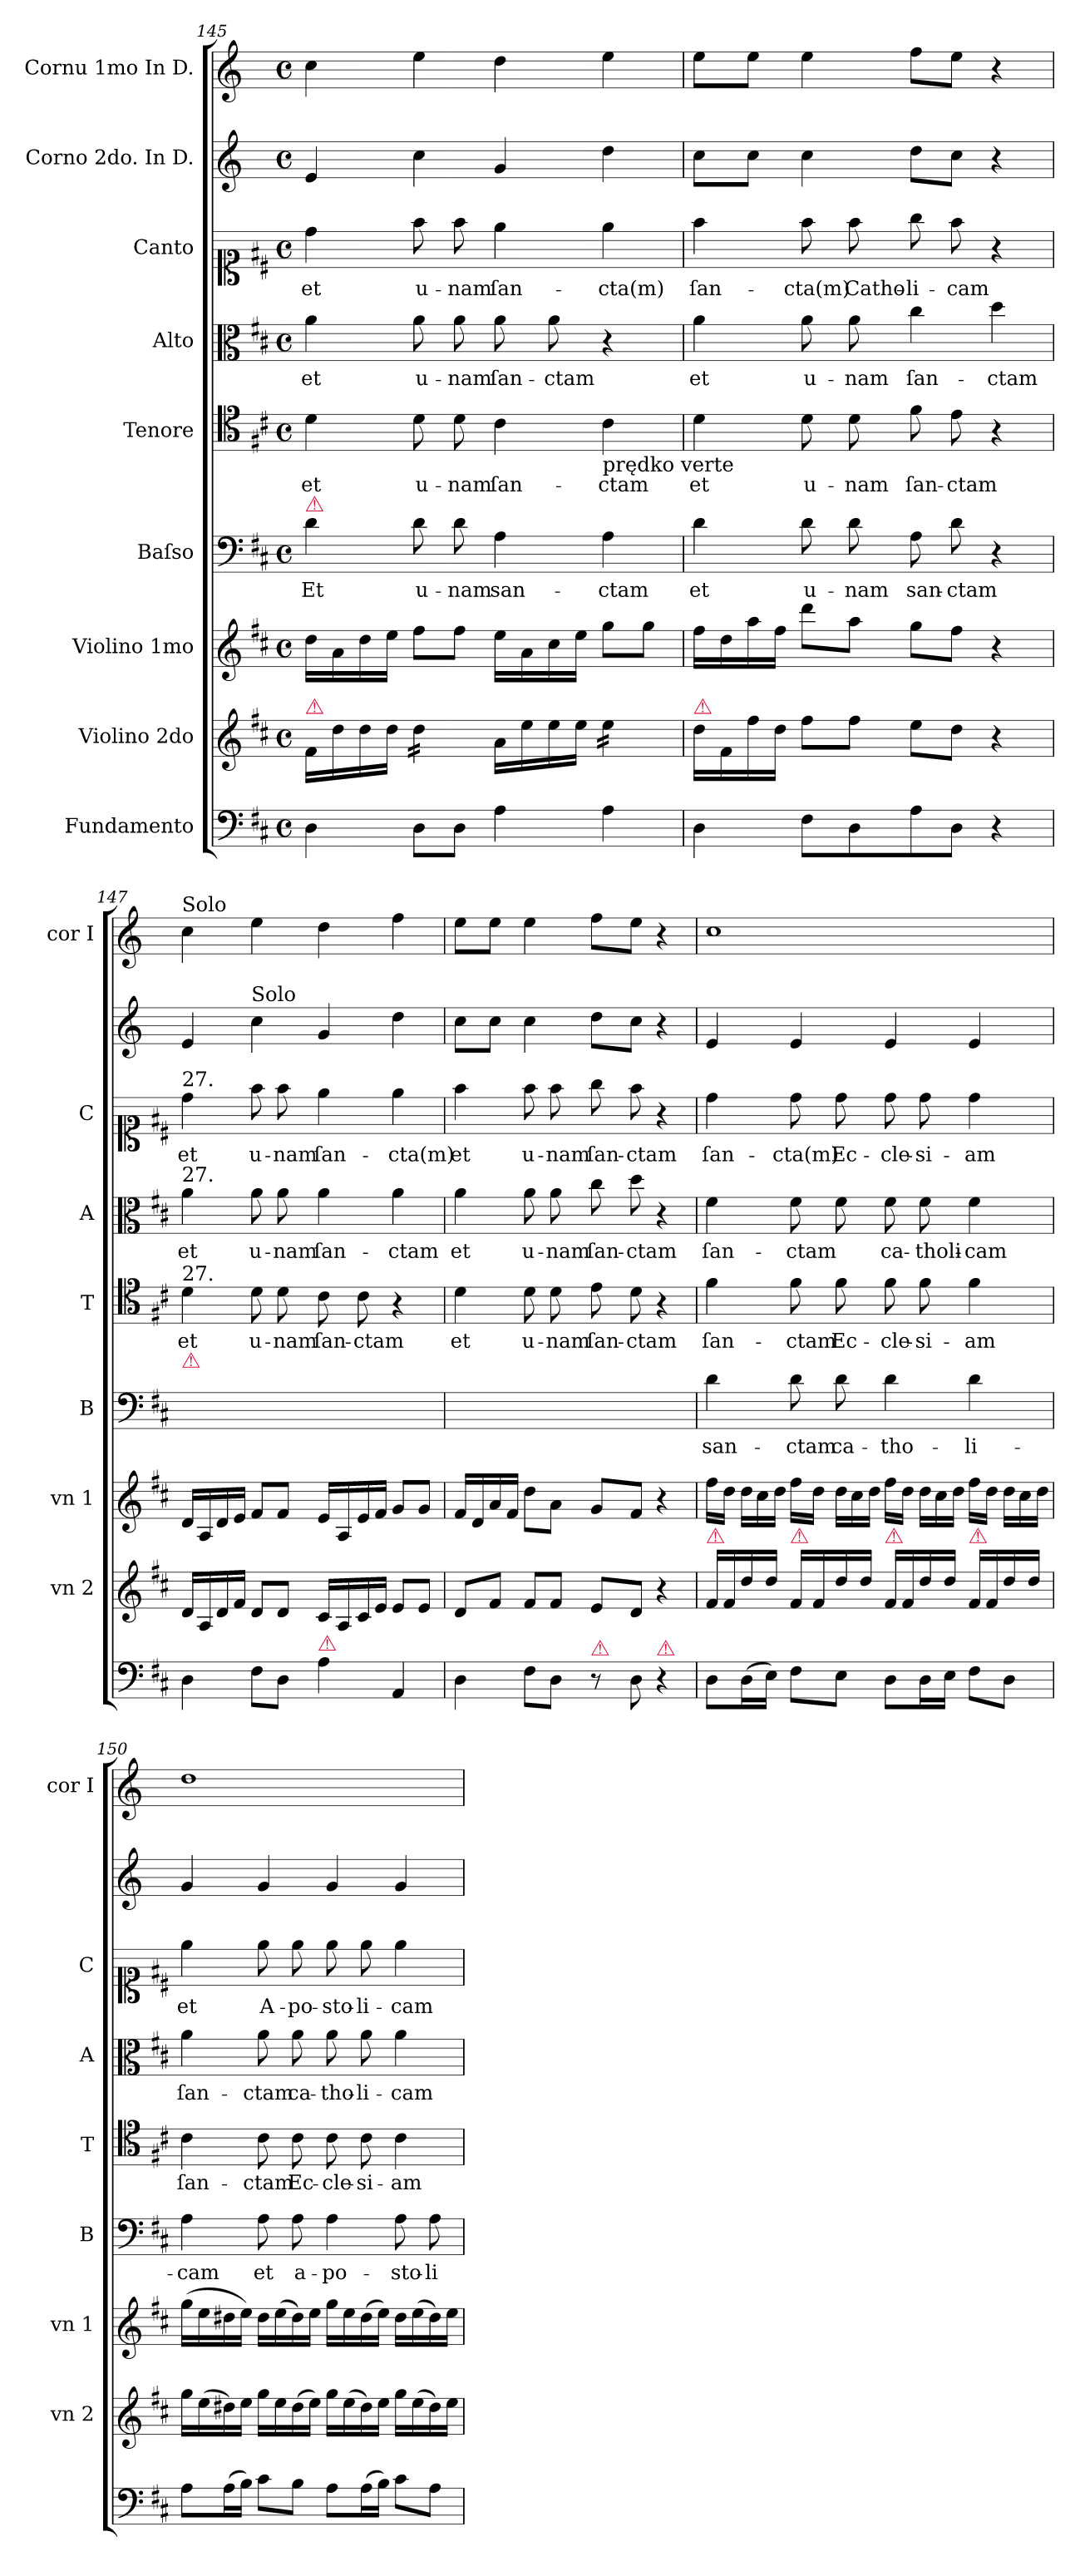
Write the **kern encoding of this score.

**kern	**dynam	**kern	**kern	**dynam	**kern	**text	**kern	**text	**kern	**text	**kern	**text	**kern	**kern
*part9	*part9	*part8	*part7	*part7	*part6	*part6	*part5	*part5	*part4	*part4	*part3	*part3	*part2	*part1
*staff9	*staff9	*staff8	*staff7	*staff7	*staff6	*staff6	*staff5	*staff5	*staff4	*staff4	*staff3	*staff3	*staff2	*staff1
*I"Fundamento	*	*I"Violino 2do	*I"Violino 1mo	*	*I"Baſso	*	*I"Tenore	*	*I"Alto	*	*I"Canto	*	*I"Corno 2do. In D.	*I"Cornu 1mo In D.
*	*	*I'vn 2	*I'vn 1	*	*I'B	*	*I'T	*	*I'A	*	*I'C	*	*	*I'cor I
*clefF4	*	*clefG2	*clefG2	*	*clefF4	*	*clefC4	*	*clefC3	*	*clefC1	*	*clefG2	*clefG2
*	*	*	*	*	*	*	*	*	*	*	*	*	*ITrd6c10	*ITrd6c10
*k[f#c#]	*	*k[f#c#]	*k[f#c#]	*	*k[f#c#]	*	*k[f#c#]	*	*k[f#c#]	*	*k[f#c#]	*	*k[f#c#]	*k[f#c#]
*M4/4	*	*M4/4	*M4/4	*	*M4/4	*	*M4/4	*	*M4/4	*	*M4/4	*	*M4/4	*M4/4
*met(c)	*	*met(c)	*met(c)	*	*met(c)	*	*met(c)	*	*met(c)	*	*met(c)	*	*met(c)	*met(c)
=145	=145	=145	=145	=145	=145	=145	=145	=145	=145	=145	=145	=145	=145	=145
!	!	!	!	!	!LO:TX:a:color=crimson:t=⚠	!	!	!	!	!	!	!	!	!
!	!	!LO:TX:a:color=crimson:t=⚠	!	!	!	!	!	!	!	!	!	!	!	!
!	!LO:DY:b	!	!	!LO:DY:b	!	!	!	!	!	!	!	!	!	!
4D\	for.	16f#/LL	16dd\LL	for.	4d\	Et	4d\	et	4a\	et	4dd\	et	4F#/	4d\
.	.	16dd\	16a\	.	.	.	.	.	.	.	.	.	.	.
.	.	16dd\	16dd\	.	.	.	.	.	.	.	.	.	.	.
.	.	16dd\JJ	16ee\JJ	.	.	.	.	.	.	.	.	.	.	.
*	*	*tremolo	*	*	*	*	*	*	*	*	*	*	*	*
8D\L	.	16dd\LL	8ff#\L	.	8d\	u-	8d\	u-	8a\	u-	8ff#\	u-	4d\	4f#\
.	.	16dd\	.	.	.	.	.	.	.	.	.	.	.	.
8D\J	.	16dd\	8ff#\J	.	8d\	-nam	8d\	-nam	8a\	-nam	8ff#\	-nam	.	.
.	.	16dd\JJ	.	.	.	.	.	.	.	.	.	.	.	.
*	*	*Xtremolo	*	*	*	*	*	*	*	*	*	*	*	*
4A\	.	16a\LL	16ee\LL	.	4A\	san-	4c#\	ſan-	8a\	ſan-	4ee\	ſan-	4A/	4e\
.	.	16ee\	16a\	.	.	.	.	.	.	.	.	.	.	.
.	.	16ee\	16cc#\	.	.	.	.	.	8a\	-ctam	.	.	.	.
.	.	16ee\JJ	16ee\JJ	.	.	.	.	.	.	.	.	.	.	.
!	!	!	!	!	!	!	!LO:TX:b:t=prędko verte	!	!	!	!	!	!	!
*	*	*tremolo	*	*	*	*	*	*	*	*	*	*	*	*
4A\	.	16ee\LL	8gg\L	.	4A\	-ctam	4c#\	-ctam	4r	.	4ee\	-cta(m)	4e\	4f#\
.	.	16ee\	.	.	.	.	.	.	.	.	.	.	.	.
.	.	16ee\	8gg\J	.	.	.	.	.	.	.	.	.	.	.
.	.	16ee\JJ	.	.	.	.	.	.	.	.	.	.	.	.
*	*	*Xtremolo	*	*	*	*	*	*	*	*	*	*	*	*
=146	=146	=146	=146	=146	=146	=146	=146	=146	=146	=146	=146	=146	=146	=146
!	!	!LO:TX:a:color=crimson:t=⚠	!	!	!	!	!	!	!	!	!	!	!	!
!	!	!	!	!	!	!	!	!LO:LY:i	!	!LO:LY:i	!	!	!	!
4D\	.	16dd\LL	16ff#\LL	.	4d\	et	4d\	et	4a\	et	4ff#\	ſan-	8d\L	8f#\L
.	.	16f#/	16dd\	.	.	.	.	.	.	.	.	.	.	.
.	.	16ff#\	16aa\	.	.	.	.	.	.	.	.	.	8d\J	8f#\J
.	.	16dd\JJ	16ff#\JJ	.	.	.	.	.	.	.	.	.	.	.
!	!	!	!	!	!	!	!	!LO:LY:i	!	!LO:LY:i	!	!	!	!
8F#\L	.	8ff#\L	8ddd\L	.	8d\	u-	8d\	u-	8a\	u-	8ff#\	-cta(m)	4d\	4f#\
!	!	!	!	!	!	!	!	!LO:LY:i	!	!LO:LY:i	!	!	!	!
8D\	.	8ff#\J	8aa\J	.	8d\	-nam	8d\	-nam	8a\	-nam	8ff#\	Catho-	.	.
!	!	!	!	!	!	!	!	!LO:LY:i	!	!LO:LY:i	!	!	!	!
8A\	.	8ee\L	8gg\L	.	8A\	san-	8f#\	ſan-	4cc#\	ſan-	8gg\	-li-	8e\L	8g\L
!	!	!	!	!	!	!	!	!LO:LY:i	!	!	!	!	!	!
8D\J	.	8dd\J	8ff#\J	.	8d\	-ctam	8e\	-ctam	.	.	8ff#\	-cam	8d\J	8f#\J
!	!	!	!	!	!	!	!	!	!	!LO:LY:i	!	!	!	!
4r	.	4r	4r	.	4r	.	4r	.	4dd\	-ctam	4r	.	4r	4r
=147	=147	=147	=147	=147	=147	=147	=147	=147	=147	=147	=147	=147	=147	=147
!	!	!	!	!	!	!	!	!	!	!	!	!	!	!LO:TX:a:t=Solo
!	!	!	!	!	!	!	!	!	!	!	!LO:TX:a:t=27.	!	!	!
!	!	!	!	!	!	!	!	!	!LO:TX:a:t=27.	!	!	!	!	!
!	!	!	!	!	!	!	!LO:TX:a:t=27.	!	!	!	!	!	!	!
!	!	!	!	!	!LO:TX:a:color=crimson:t=⚠	!	!	!	!	!	!	!	!	!
!	!LO:DY:b	!	!	!LO:DY:b	!	!	!	!	!	!LO:LY:i	!	!	!	!
4D\	pia	16d/LL	16d/LL	pia	4d\yy	Et	4d\	et	4a\	et	4dd\	et	4F#/	4d\
.	.	16A/	16A/	.	.	.	.	.	.	.	.	.	.	.
.	.	16d/	16d/	.	.	.	.	.	.	.	.	.	.	.
.	.	16f#/JJ	16e/JJ	.	.	.	.	.	.	.	.	.	.	.
!	!	!	!	!	!	!	!	!	!	!	!	!	!LO:TX:a:t=Solo	!
!	!	!	!	!	!	!	!	!	!	!LO:LY:i	!	!	!	!
8F#\L	.	8d/L	8f#/L	.	8d\yy	u	8d\	u-	8a\	u-	8ff#\	u-	4d\	4f#\
!	!	!	!	!	!	!	!	!	!	!LO:LY:i	!	!	!	!
8D\J	.	8d/J	8f#/J	.	8d\yy	nam	8d\	-nam	8a\	-nam	8ff#\	-nam	.	.
!LO:TX:a:color=crimson:t=⚠	!	!	!	!	!	!	!	!	!	!	!	!	!	!
!	!	!	!	!	!	!	!	!	!	!LO:LY:i	!	!	!	!
4A\	.	16c#/LL	16e/LL	.	4A\yy	san-	8c#\	ſan-	4a\	ſan-	4ee\	ſan-	4A/	4e\
.	.	16A/	16A/	.	.	.	.	.	.	.	.	.	.	.
.	.	16c#/	16e/	.	.	.	8c#\	-ctam	.	.	.	.	.	.
.	.	16e/JJ	16f#/JJ	.	.	.	.	.	.	.	.	.	.	.
!	!	!	!	!	!	!	!	!	!	!LO:LY:i	!	!	!	!
4AA/	.	8e/L	8g/L	.	4A\yy	-ctam	4r	.	4a\	-ctam	4ee\	-cta(m)	4e\	4g\
.	.	8e/J	8g/J	.	.	.	.	.	.	.	.	.	.	.
=148	=148	=148	=148	=148	=148	=148	=148	=148	=148	=148	=148	=148	=148	=148
!	!	!	!	!	!	!	!	!LO:LY:i	!	!LO:LY:i	!	!	!	!
4D\	.	8d/L	16f#/LL	.	4d\yy	et	4d\	et	4a\	et	4ff#\	et	8d\L	8f#\L
.	.	.	16d/	.	.	.	.	.	.	.	.	.	.	.
.	.	8f#/J	16a/	.	.	.	.	.	.	.	.	.	8d\J	8f#\J
.	.	.	16f#/JJ	.	.	.	.	.	.	.	.	.	.	.
!	!	!	!	!	!	!	!	!LO:LY:i	!	!LO:LY:i	!	!	!	!
8F#\L	.	8f#/L	8dd\L	.	8d\yy	u-	8d\	u-	8a\	u-	8ff#\	u-	4d\	4f#\
!	!	!	!	!	!	!	!	!LO:LY:i	!	!LO:LY:i	!	!	!	!
8D\J	.	8f#/J	8a\J	.	8d\yy	-nam	8d\	-nam	8a\	-nam	8ff#\	-nam	.	.
!LO:TX:a:color=crimson:t=⚠	!	!	!	!	!	!	!	!	!	!	!	!	!	!
!	!	!	!	!	!	!	!	!LO:LY:i	!	!LO:LY:i	!	!	!	!
8r	.	8e/L	8g/L	.	8A\yy	san-	8e\	ſan-	8cc#\	ſan-	8gg\	ſan-	8e\L	8g\L
!	!	!	!	!	!	!	!	!LO:LY:i	!	!LO:LY:i	!	!	!	!
8D\	.	8d/J	8f#/J	.	8d\yy	-ctam	8d\	-ctam	8dd\	-ctam	8ff#\	-ctam	8d\J	8f#\J
!LO:TX:a:color=crimson:t=⚠	!	!	!	!	!	!	!	!	!	!	!	!	!	!
4r	.	4r	4r	.	4ryy	.	4r	.	4r	.	4r	.	4r	4r
=149	=149	=149	=149	=149	=149	=149	=149	=149	=149	=149	=149	=149	=149	=149
!	!	!LO:TX:a:color=crimson:t=⚠	!	!	!	!	!	!	!	!	!	!	!	!
8D\L	.	16f#/LL	16ff#\LL	.	4d\	san-	4f#\	ſan-	4f#\	ſan-	4dd\	ſan-	4F#/	1d
.	.	16f#/	16dd\JJ	.	.	.	.	.	.	.	.	.	.	.
*	*	*	*Xtuplet	*	*	*	*	*	*	*	*	*	*	*
(16D\L	.	16dd\	24dd\LL	.	.	.	.	.	.	.	.	.	.	.
.	.	.	24cc#\	.	.	.	.	.	.	.	.	.	.	.
16E\JJ)	.	16dd\JJ	.	.	.	.	.	.	.	.	.	.	.	.
.	.	.	24dd\JJ	.	.	.	.	.	.	.	.	.	.	.
!	!	!LO:TX:a:color=crimson:t=⚠	!	!	!	!	!	!	!	!	!	!	!	!
8F#\L	.	16f#/LL	16ff#\LL	.	8d\	-ctam	8f#\	-ctam	8f#\	-ctam	8dd\	-cta(m)	4F#/	.
.	.	16f#/	16dd\JJ	.	.	.	.	.	.	.	.	.	.	.
8E\J	.	16dd\	24dd\LL	.	8d\	ca-	8f#\	Ec-	8f#\	.	8dd\	Ec-	.	.
.	.	.	24cc#\	.	.	.	.	.	.	.	.	.	.	.
.	.	16dd\JJ	.	.	.	.	.	.	.	.	.	.	.	.
.	.	.	24dd\JJ	.	.	.	.	.	.	.	.	.	.	.
!	!	!LO:TX:a:color=crimson:t=⚠	!	!	!	!	!	!	!	!	!	!	!	!
8D\L	.	16f#/LL	16ff#\LL	.	4d\	-tho-	8f#\	-cle-	8f#\	ca-	8dd\	-cle-	4F#/	.
.	.	16f#/	16dd\JJ	.	.	.	.	.	.	.	.	.	.	.
16D\L	.	16dd\	24dd\LL	.	.	.	8f#\	-si-	8f#\	-tholi-	8dd\	-si-	.	.
.	.	.	24cc#\	.	.	.	.	.	.	.	.	.	.	.
16E\JJ	.	16dd\JJ	.	.	.	.	.	.	.	.	.	.	.	.
.	.	.	24dd\JJ	.	.	.	.	.	.	.	.	.	.	.
!	!	!LO:TX:a:color=crimson:t=⚠	!	!	!	!	!	!	!	!	!	!	!	!
8F#\L	.	16f#/LL	16ff#\LL	.	4d\	-li-	4f#\	-am	4f#\	-cam	4dd\	-am	4F#/	.
.	.	16f#/	16dd\JJ	.	.	.	.	.	.	.	.	.	.	.
8D\J	.	16dd\	24dd\LL	.	.	.	.	.	.	.	.	.	.	.
.	.	.	24cc#\	.	.	.	.	.	.	.	.	.	.	.
.	.	16dd\JJ	.	.	.	.	.	.	.	.	.	.	.	.
.	.	.	24dd\JJ	.	.	.	.	.	.	.	.	.	.	.
=150	=150	=150	=150	=150	=150	=150	=150	=150	=150	=150	=150	=150	=150	=150
!	!	!	!	!	!	!	!	!LO:LY:i	!	!LO:LY:i	!	!	!	!
8A\L	.	16gg\LL	(16gg\LL	.	4A\	-cam	4c#\	ſan-	4a\	ſan-	4ee\	et	4A/	1e
.	.	(16ee\	16ee\	.	.	.	.	.	.	.	.	.	.	.
(16A\L	.	16dd#X\)	16dd#X\	.	.	.	.	.	.	.	.	.	.	.
16B\JJ)	.	16ee\JJ	16ee\JJ)	.	.	.	.	.	.	.	.	.	.	.
!	!	!	!	!	!	!	!	!LO:LY:i	!	!LO:LY:i	!	!	!	!
8c#\L	.	16gg\LL	16dd#\LL	.	8A\	et	8c#\	-ctam	8a\	-ctam	8ee\	A-	4A/	.
.	.	16ee\	(16ee\	.	.	.	.	.	.	.	.	.	.	.
!	!	!	!	!	!	!	!	!LO:LY:i	!	!LO:LY:i	!	!	!	!
8B\J	.	(16dd#\	16dd#\)	.	8A\	a-	8c#\	Ec-	8a\	ca-	8ee\	-po-	.	.
.	.	16ee\JJ)	16ee\JJ	.	.	.	.	.	.	.	.	.	.	.
!	!	!	!	!	!	!	!	!LO:LY:i	!	!LO:LY:i	!	!	!	!
8A\L	.	16gg\LL	16gg\LL	.	4A\	-po-	8c#\	-cle-	8a\	-tho-	8ee\	-sto-	4A/	.
.	.	(16ee\	16ee\	.	.	.	.	.	.	.	.	.	.	.
!	!	!	!	!	!	!	!	!LO:LY:i	!	!LO:LY:i	!	!	!	!
(16A\L	.	16dd#\)	(16dd#\	.	.	.	8c#\	-si-	8a\	-li-	8ee\	-li-	.	.
16B\JJ)	.	16ee\JJ	16ee\JJ)	.	.	.	.	.	.	.	.	.	.	.
!	!	!	!	!	!	!	!	!LO:LY:i	!	!LO:LY:i	!	!	!	!
8c#\L	.	16gg\LL	16dd#\LL	.	8A\	-sto-	4c#\	-am	4a\	-cam	4ee\	-cam	4A/	.
.	.	(16ee\	(16ee\	.	.	.	.	.	.	.	.	.	.	.
8A\J	.	16dd#\)	16dd#\)	.	8A\	-li-	.	.	.	.	.	.	.	.
.	.	16ee\JJ	16ee\JJ	.	.	.	.	.	.	.	.	.	.	.
=	=	=	=	=	=	=	=	=	=	=	=	=	=	=
*-	*-	*-	*-	*-	*-	*-	*-	*-	*-	*-	*-	*-	*-	*-
